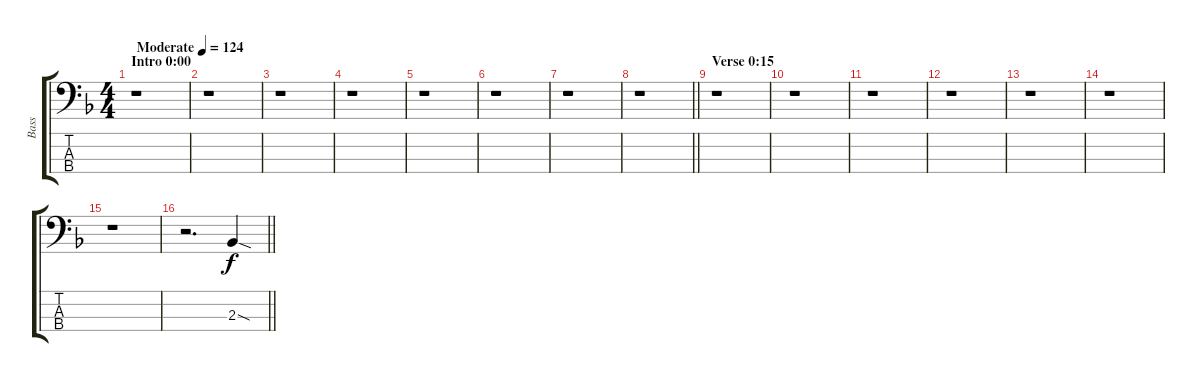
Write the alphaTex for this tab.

\track ("Bass" "Bass") {instrument electricbassfinger}
\staff {score tabs}
\tuning (Gb2 Db2 Ab1 Eb1) {hide}
\ts (4 4)
\section ("" "Intro 0:00")
\tempo (124 "Moderate")
\clef f4
\ks f
r.1{dy f instrument electricbassfinger} |
r.1 |
r.1 |
r.1 |
r.1 |
r.1 |
r.1 |
\barLineRight lightlight
r.1 |
\section ("" "Verse 0:15")
r.1 |
r.1 |
r.1 |
r.1 |
r.1 |
r.1 |
r.1 |
\barLineRight lightlight
r.2{d} 2.3{sod}.4
